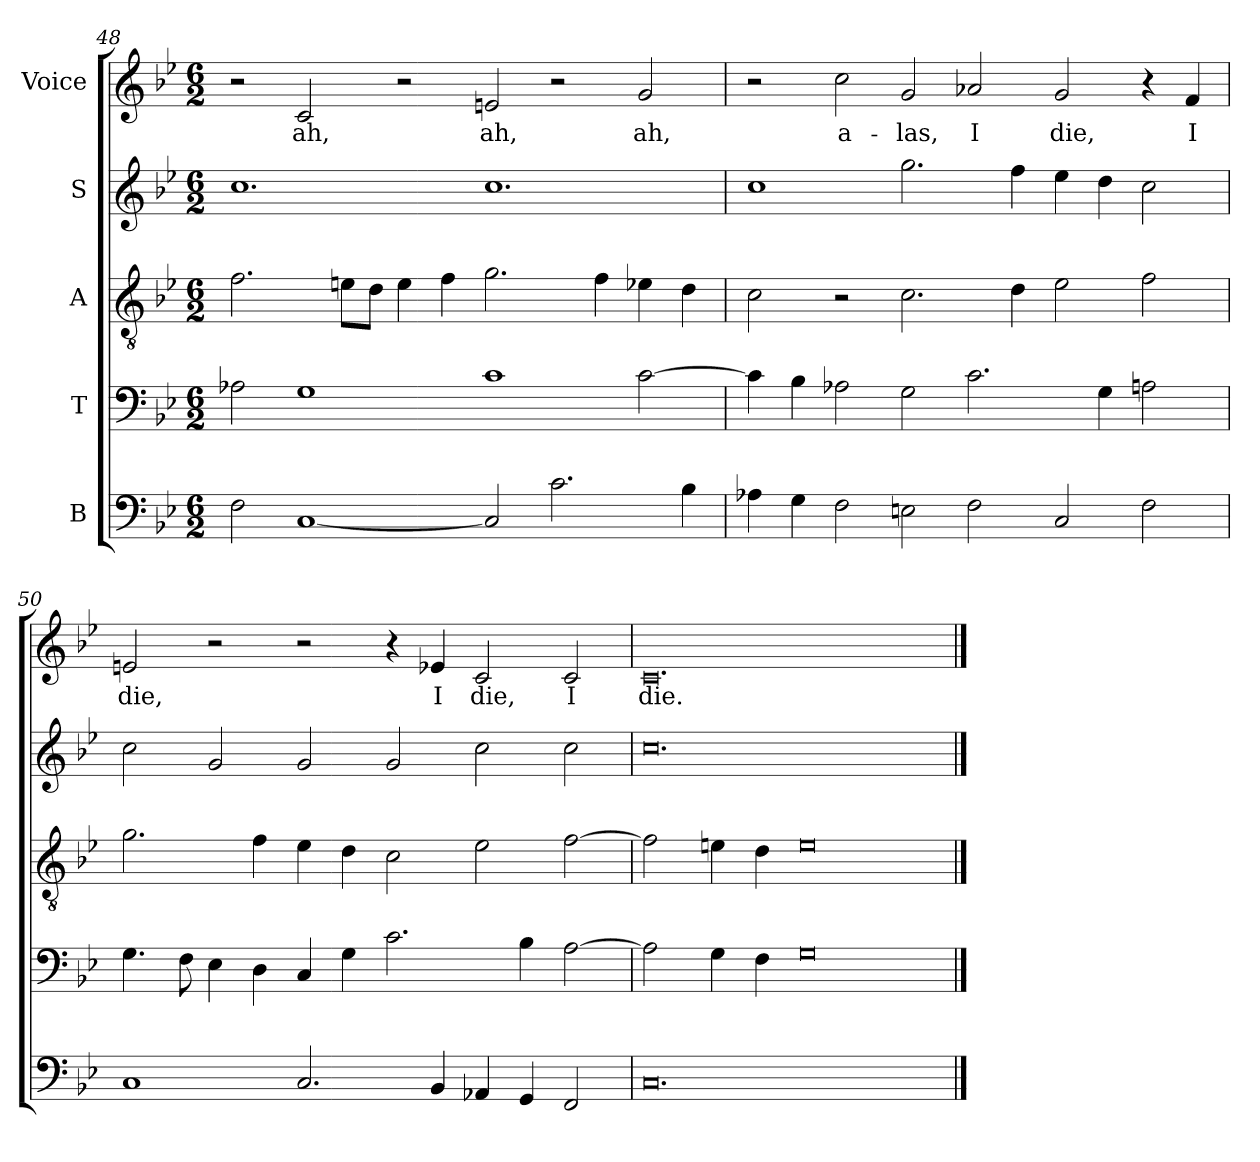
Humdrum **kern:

**kern	**kern	**kern	**kern	**kern	**text
*part5	*part4	*part3	*part2	*part1	*part1
*staff5	*staff4	*staff3	*staff2	*staff1	*staff1
*I"B	*I"T	*I"A	*I"S	*I"Voice	*
*clefF4	*clefF4	*clefGv2	*clefG2	*clefG2	*
*k[b-e-]	*k[b-e-]	*k[b-e-]	*k[b-e-]	*k[b-e-]	*
*B-:	*B-:	*B-:	*B-:	*B-:	*
*M6/2	*M6/2	*M6/2	*M6/2	*M6/2	*
=48	=48	=48	=48	=48	=48
2F\	2A-X\	2.f\	1.cc	2r	.
!	!	!	!	!	!LO:LY:b
[1C	1G	.	.	2c/	ah,
.	.	8en\L	.	.	.
.	.	8d\J	.	.	.
.	.	4e\	.	2r	.
.	.	4f\	.	.	.
!	!	!	!	!	!LO:LY:b
2C/]	1c	2.g\	1.cc	2en/	ah,
2.c\	.	.	.	2r	.
.	.	4f\	.	.	.
!	!	!	!	!	!LO:LY:b
.	[2c\	4e-X\	.	2g/	ah,
4B-\	.	4d\	.	.	.
!!LO:LB:g=z
=49	=49	=49	=49	=49	=49
4A-X\	4c\]	2c\	1cc	2r	.
4G\	4B-\	.	.	.	.
!	!	!	!	!	!LO:LY:b
2F\	2A-X\	2r	.	2cc\	a-
!	!	!	!	!	!LO:LY:b
2En\	2G\	2.c\	2.gg\	2g/	-las,
!	!	!	!	!	!LO:LY:b
2F\	2.c\	.	.	2a-X/	I
.	.	4d\	4ff\	.	.
!	!	!	!	!	!LO:LY:b
2C/	.	2e-\	4ee-\	2g/	die,
.	4G\	.	4dd\	.	.
2F\	2An\	2f\	2cc\	4r	.
!	!	!	!	!	!LO:LY:b
.	.	.	.	4f/	I
=50	=50	=50	=50	=50	=50
!	!	!	!	!	!LO:LY:b
1C	4.G\	2.g\	2cc\	2en/	die,
.	8F\	.	.	.	.
.	4E-\	.	2g/	2r	.
.	4D\	4f\	.	.	.
2.C/	4C/	4e-\	2g/	2r	.
.	4G\	4d\	.	.	.
.	2.c\	2c\	2g/	4r	.
!	!	!	!	!	!LO:LY:b
4BB-/	.	.	.	4e-X/	I
!	!	!	!	!	!LO:LY:b
4AA-X/	.	2e-\	2cc\	2c/	die,
4GG/	4B-\	.	.	.	.
!	!	!	!	!	!LO:LY:b
2FF/	[2A\	[2f\	2cc\	2c/	I
=51	=51	=51	=51	=51	=51
!	!	!	!	!	!LO:LY:b
0.C	2A\]	2f\]	0.cc	0.c	die.
.	4G\	4en\	.	.	.
.	4F\	4d\	.	.	.
.	0G	0e	.	.	.
==	==	==	==	==	==
*-	*-	*-	*-	*-	*-
